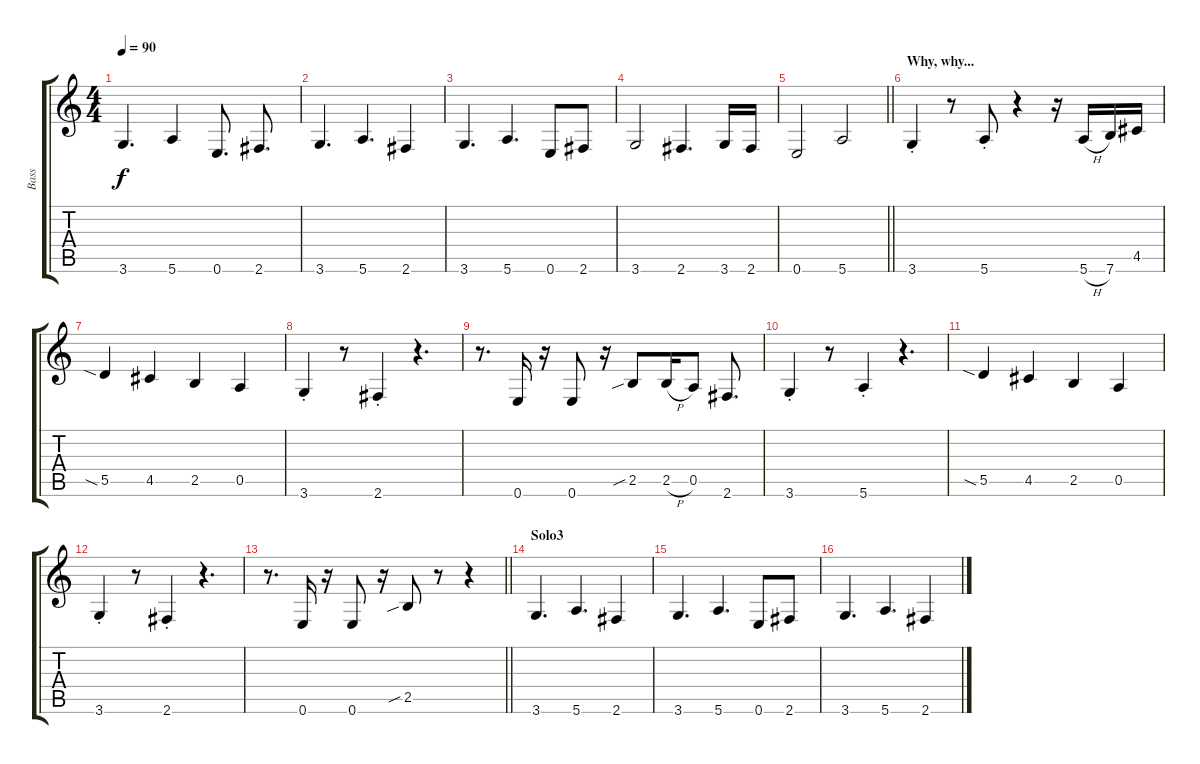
\track ("Bass" "Bass") {instrument electricbassfinger}
\staff {score tabs}
\tuning (E4 B3 G3 D3 A2 E2) {hide}
\ts (4 4)
\tempo 90
\clef g2
\ks c
3.6.4{d dy f} 5.6.4 0.6.8{d} 2.6.8{d} |
3.6.4{d} 5.6.4{d} 2.6.4 |
3.6.4{d} 5.6.4{d} 0.6.8 2.6.8 |
3.6.2 2.6.4{d} 3.6.16 2.6.16 |
\barLineRight lightlight
0.6.2 5.6.2 |
\section ("" "Why, why...")
3.6{st}.4 r.8 5.6{st}.8 r.4 r.16 5.6{h}.16 7.6.16 4.5.16 |
5.5{sia}.4 4.5.4 2.5.4 0.5.4 |
3.6{st}.4 r.8 2.6{st}.4 r.4{d} |
r.8{d} 0.6.16 r.16 0.6.8 r.16 2.5{sib}.8 2.5{h}.16 0.5.8 2.6.8{d} |
3.6{st}.4 r.8 5.6{st}.4 r.4{d} |
5.5{sia}.4 4.5.4 2.5.4 0.5.4 |
3.6{st}.4 r.8 2.6{st}.4 r.4{d} |
\barLineRight lightlight
r.8{d} 0.6.16 r.16 0.6.8 r.16 2.5{sib}.8 r.8 r.4 |
\section ("" "Solo3")
3.6.4{d} 5.6.4{d} 2.6.4 |
3.6.4{d} 5.6.4{d} 0.6.8 2.6.8 |
3.6.4{d} 5.6.4{d} 2.6.4
